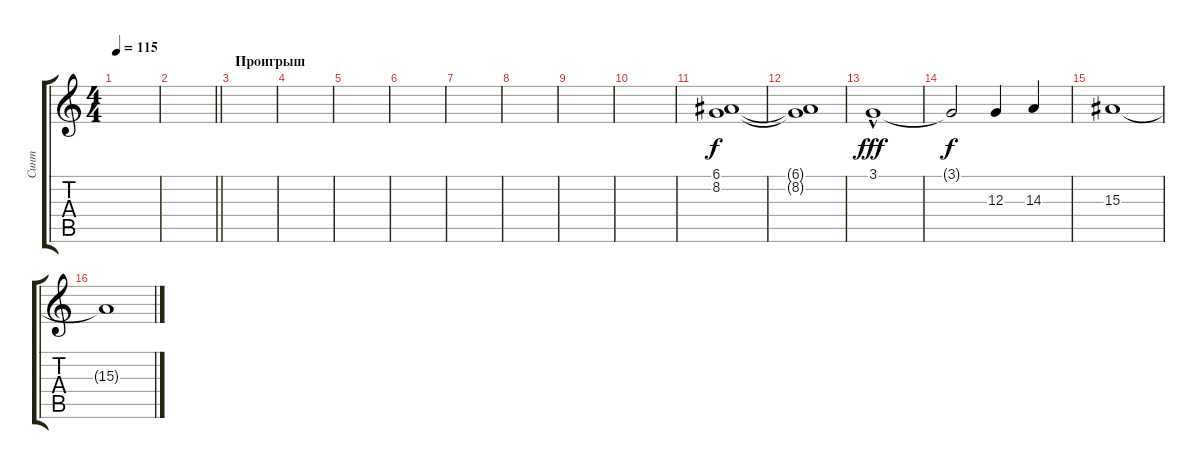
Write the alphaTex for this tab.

\track ("Синт" "Синт") {instrument choiraahs}
\staff {score tabs}
\tuning (E4 B3 G3 D3 A2 E2) {hide}
\ts (4 4)
\tempo 115
\clef g2
\ks c
|
\barLineRight lightlight
|
\section ("" "Проигрыш")
|
|
|
|
|
|
|
|
(6.1 8.2).1 |
(6.1{t} 8.2{t}).1 |
3.1{hac}.1{dy fff} |
3.1{t}.2{dy f} 12.3.4 14.3.4 |
15.3.1 |
15.3{t}.1
